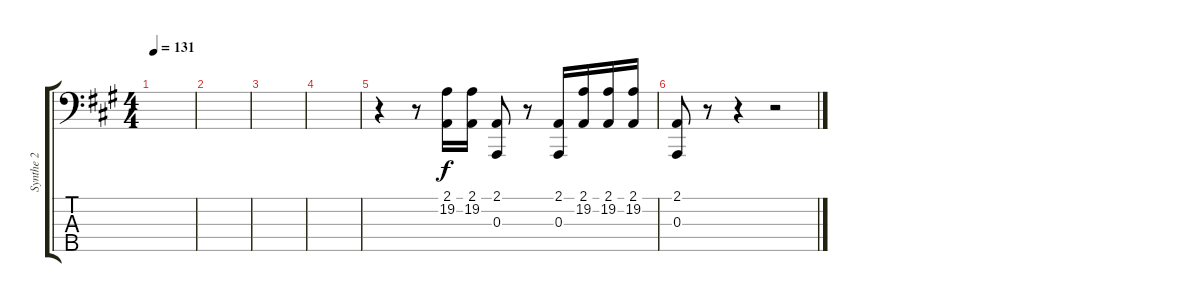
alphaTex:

\track ("Synthe 2" "Synthe 2") {instrument lead8bassandlead}
\staff {score tabs}
\tuning (G2 D2 A1 E1 B0) {hide}
\ts (4 4)
\tempo 131
\clef f4
\ks a
|
|
|
|
r.4 r.8 (2.1 19.2).16 (2.1 19.2).16 (2.1 0.3).8 r.8 (2.1 0.3).16 (2.1 19.2).16 (2.1 19.2).16 (2.1 19.2).16 |
(2.1 0.3).8 r.8 r.4 r.2
